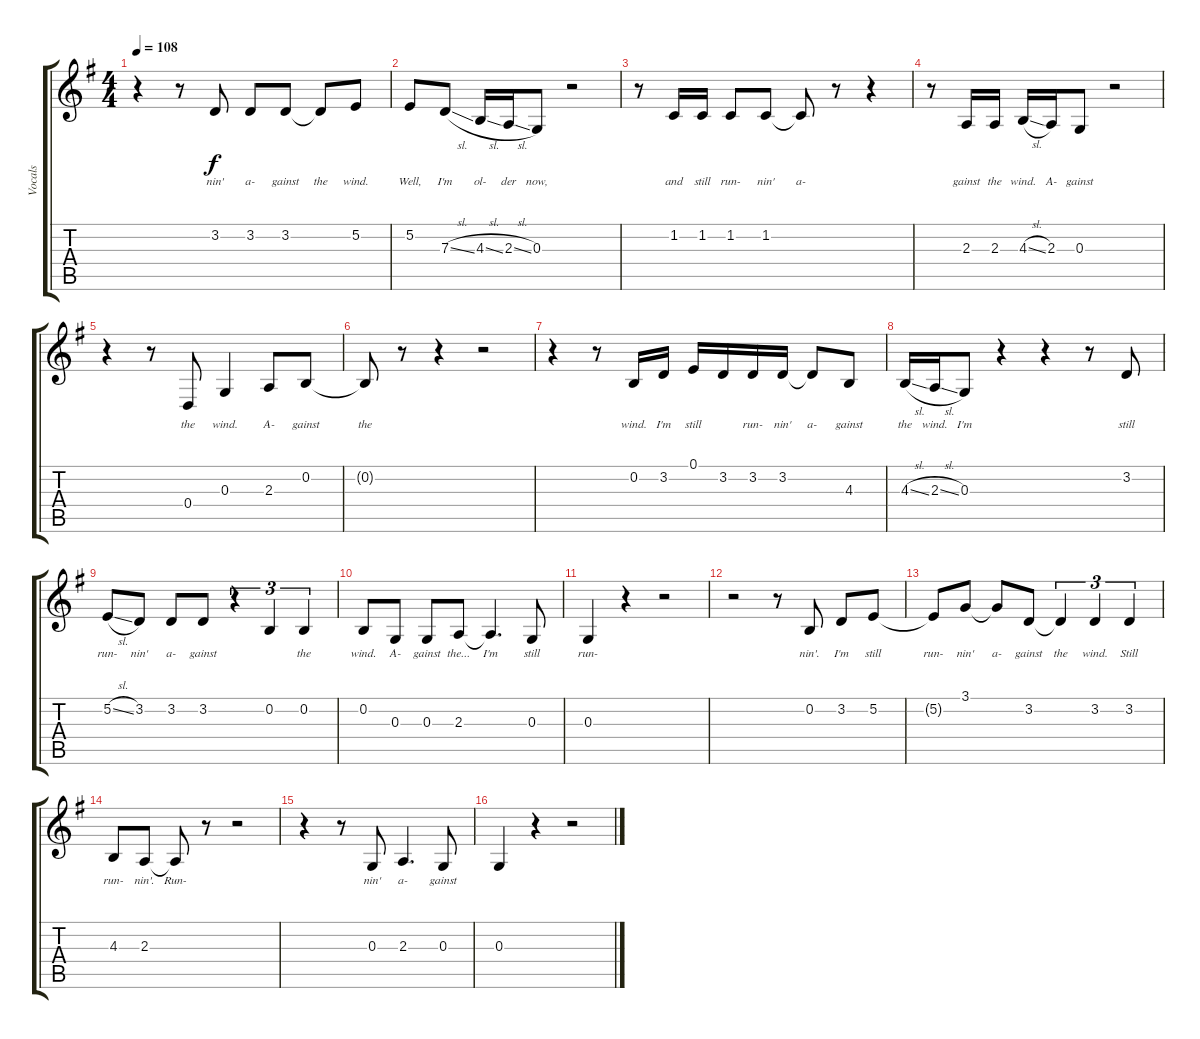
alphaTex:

\track ("Vocals" "Vocals") {instrument clarinet}
\staff {score tabs}
\tuning (E4 B3 G3 D3 A2 E2) {hide}
\ts (4 4)
\tempo 108
\clef g2
\ks g
r.4{dy f} r.8 3.2.8{lyrics (0 "nin'") lyrics (1 "") lyrics (2 "") lyrics (3 "") lyrics (4 "")} 3.2.8{lyrics (0 "a-") lyrics (1 "") lyrics (2 "") lyrics (3 "") lyrics (4 "")} 3.2.8{lyrics (0 "gainst") lyrics (1 "") lyrics (2 "") lyrics (3 "") lyrics (4 "")} 3.2{t}.8{lyrics (0 "the") lyrics (1 "") lyrics (2 "") lyrics (3 "") lyrics (4 "")} 5.2.8{lyrics (0 "wind.") lyrics (1 "") lyrics (2 "") lyrics (3 "") lyrics (4 "")} |
5.2.8{lyrics (0 "Well,") lyrics (1 "") lyrics (2 "") lyrics (3 "") lyrics (4 "")} 7.3{sl}.8{lyrics (0 "I'm") lyrics (1 "") lyrics (2 "") lyrics (3 "") lyrics (4 "")} 4.3{sl}.16{lyrics (0 "ol-") lyrics (1 "") lyrics (2 "") lyrics (3 "") lyrics (4 "")} 2.3{sl}.16{lyrics (0 "der") lyrics (1 "") lyrics (2 "") lyrics (3 "") lyrics (4 "")} 0.3.8{lyrics (0 "now,") lyrics (1 "") lyrics (2 "") lyrics (3 "") lyrics (4 "")} r.2 |
r.8 1.2.16{lyrics (0 "and") lyrics (1 "") lyrics (2 "") lyrics (3 "") lyrics (4 "")} 1.2.16{lyrics (0 "still") lyrics (1 "") lyrics (2 "") lyrics (3 "") lyrics (4 "")} 1.2.8{lyrics (0 "run-") lyrics (1 "") lyrics (2 "") lyrics (3 "") lyrics (4 "")} 1.2.8{lyrics (0 "nin'") lyrics (1 "") lyrics (2 "") lyrics (3 "") lyrics (4 "")} 1.2{t}.8{lyrics (0 "a-") lyrics (1 "") lyrics (2 "") lyrics (3 "") lyrics (4 "")} r.8 r.4 |
r.8 2.3.16{lyrics (0 "gainst") lyrics (1 "") lyrics (2 "") lyrics (3 "") lyrics (4 "")} 2.3.16{lyrics (0 "the") lyrics (1 "") lyrics (2 "") lyrics (3 "") lyrics (4 "")} 4.3{sl}.16{lyrics (0 "wind.") lyrics (1 "") lyrics (2 "") lyrics (3 "") lyrics (4 "")} 2.3.16{lyrics (0 "A-") lyrics (1 "") lyrics (2 "") lyrics (3 "") lyrics (4 "")} 0.3.8{lyrics (0 "gainst") lyrics (1 "") lyrics (2 "") lyrics (3 "") lyrics (4 "")} r.2 |
r.4 r.8 0.4.8{lyrics (0 "the") lyrics (1 "") lyrics (2 "") lyrics (3 "") lyrics (4 "")} 0.3.4{lyrics (0 "wind.") lyrics (1 "") lyrics (2 "") lyrics (3 "") lyrics (4 "")} 2.3.8{lyrics (0 "A-") lyrics (1 "") lyrics (2 "") lyrics (3 "") lyrics (4 "")} 0.2.8{lyrics (0 "gainst") lyrics (1 "") lyrics (2 "") lyrics (3 "") lyrics (4 "")} |
0.2{t}.8{lyrics (0 "the") lyrics (1 "") lyrics (2 "") lyrics (3 "") lyrics (4 "")} r.8 r.4 r.2 |
r.4 r.8 0.2.16{lyrics (0 "wind.") lyrics (1 "") lyrics (2 "") lyrics (3 "") lyrics (4 "")} 3.2.16{lyrics (0 "I'm") lyrics (1 "") lyrics (2 "") lyrics (3 "") lyrics (4 "")} 0.1.16{lyrics (0 "still") lyrics (1 "") lyrics (2 "") lyrics (3 "") lyrics (4 "")} 3.2.16{lyrics (0 "") lyrics (1 "") lyrics (2 "") lyrics (3 "") lyrics (4 "")} 3.2.16{lyrics (0 "run-") lyrics (1 "") lyrics (2 "") lyrics (3 "") lyrics (4 "")} 3.2.16{lyrics (0 "nin'") lyrics (1 "") lyrics (2 "") lyrics (3 "") lyrics (4 "")} 3.2{t}.8{lyrics (0 "a-") lyrics (1 "") lyrics (2 "") lyrics (3 "") lyrics (4 "")} 4.3.8{lyrics (0 "gainst") lyrics (1 "") lyrics (2 "") lyrics (3 "") lyrics (4 "")} |
4.3{sl}.16{lyrics (0 "the") lyrics (1 "") lyrics (2 "") lyrics (3 "") lyrics (4 "")} 2.3{sl}.16{lyrics (0 "wind.") lyrics (1 "") lyrics (2 "") lyrics (3 "") lyrics (4 "")} 0.3.8{lyrics (0 "I'm") lyrics (1 "") lyrics (2 "") lyrics (3 "") lyrics (4 "")} r.4 r.4 r.8 3.2.8{lyrics (0 "still") lyrics (1 "") lyrics (2 "") lyrics (3 "") lyrics (4 "")} |
5.2{sl}.8{lyrics (0 "run-") lyrics (1 "") lyrics (2 "") lyrics (3 "") lyrics (4 "")} 3.2.8{lyrics (0 "nin'") lyrics (1 "") lyrics (2 "") lyrics (3 "") lyrics (4 "")} 3.2.8{lyrics (0 "a-") lyrics (1 "") lyrics (2 "") lyrics (3 "") lyrics (4 "")} 3.2.8{lyrics (0 "gainst") lyrics (1 "") lyrics (2 "") lyrics (3 "") lyrics (4 "")} r.4{tu (3 2)} 0.2.4{tu (3 2) lyrics (0 "") lyrics (1 "") lyrics (2 "") lyrics (3 "") lyrics (4 "")} 0.2.4{tu (3 2) lyrics (0 "the") lyrics (1 "") lyrics (2 "") lyrics (3 "") lyrics (4 "")} |
0.2.8{lyrics (0 "wind.") lyrics (1 "") lyrics (2 "") lyrics (3 "") lyrics (4 "")} 0.3.8{lyrics (0 "A-") lyrics (1 "") lyrics (2 "") lyrics (3 "") lyrics (4 "")} 0.3.8{lyrics (0 "gainst") lyrics (1 "") lyrics (2 "") lyrics (3 "") lyrics (4 "")} 2.3.8{lyrics (0 "the...") lyrics (1 "") lyrics (2 "") lyrics (3 "") lyrics (4 "")} 2.3{t}.4{d lyrics (0 "I'm") lyrics (1 "") lyrics (2 "") lyrics (3 "") lyrics (4 "")} 0.3.8{lyrics (0 "still") lyrics (1 "") lyrics (2 "") lyrics (3 "") lyrics (4 "")} |
0.3.4{lyrics (0 "run-") lyrics (1 "") lyrics (2 "") lyrics (3 "") lyrics (4 "")} r.4 r.2 |
r.2 r.8 0.2.8{lyrics (0 "nin'.") lyrics (1 "") lyrics (2 "") lyrics (3 "") lyrics (4 "")} 3.2.8{lyrics (0 "I'm") lyrics (1 "") lyrics (2 "") lyrics (3 "") lyrics (4 "")} 5.2.8{lyrics (0 "still") lyrics (1 "") lyrics (2 "") lyrics (3 "") lyrics (4 "")} |
5.2{t}.8{lyrics (0 "run-") lyrics (1 "") lyrics (2 "") lyrics (3 "") lyrics (4 "")} 3.1.8{lyrics (0 "nin'") lyrics (1 "") lyrics (2 "") lyrics (3 "") lyrics (4 "")} 3.1{t}.8{lyrics (0 "a-") lyrics (1 "") lyrics (2 "") lyrics (3 "") lyrics (4 "")} 3.2.8{lyrics (0 "gainst") lyrics (1 "") lyrics (2 "") lyrics (3 "") lyrics (4 "")} 3.2{t}.4{tu (3 2) lyrics (0 "the") lyrics (1 "") lyrics (2 "") lyrics (3 "") lyrics (4 "")} 3.2.4{tu (3 2) lyrics (0 "wind.") lyrics (1 "") lyrics (2 "") lyrics (3 "") lyrics (4 "")} 3.2.4{tu (3 2) lyrics (0 "Still") lyrics (1 "") lyrics (2 "") lyrics (3 "") lyrics (4 "")} |
4.3.8{lyrics (0 "run-") lyrics (1 "") lyrics (2 "") lyrics (3 "") lyrics (4 "")} 2.3.8{lyrics (0 "nin'.") lyrics (1 "") lyrics (2 "") lyrics (3 "") lyrics (4 "")} 2.3{t}.8{lyrics (0 "Run-") lyrics (1 "") lyrics (2 "") lyrics (3 "") lyrics (4 "")} r.8 r.2 |
r.4 r.8 0.3.8{lyrics (0 "nin'") lyrics (1 "") lyrics (2 "") lyrics (3 "") lyrics (4 "")} 2.3.4{d lyrics (0 "a-") lyrics (1 "") lyrics (2 "") lyrics (3 "") lyrics (4 "")} 0.3.8{lyrics (0 "gainst") lyrics (1 "") lyrics (2 "") lyrics (3 "") lyrics (4 "")} |
0.3.4{lyrics (0 "") lyrics (1 "") lyrics (2 "") lyrics (3 "") lyrics (4 "")} r.4 r.2
